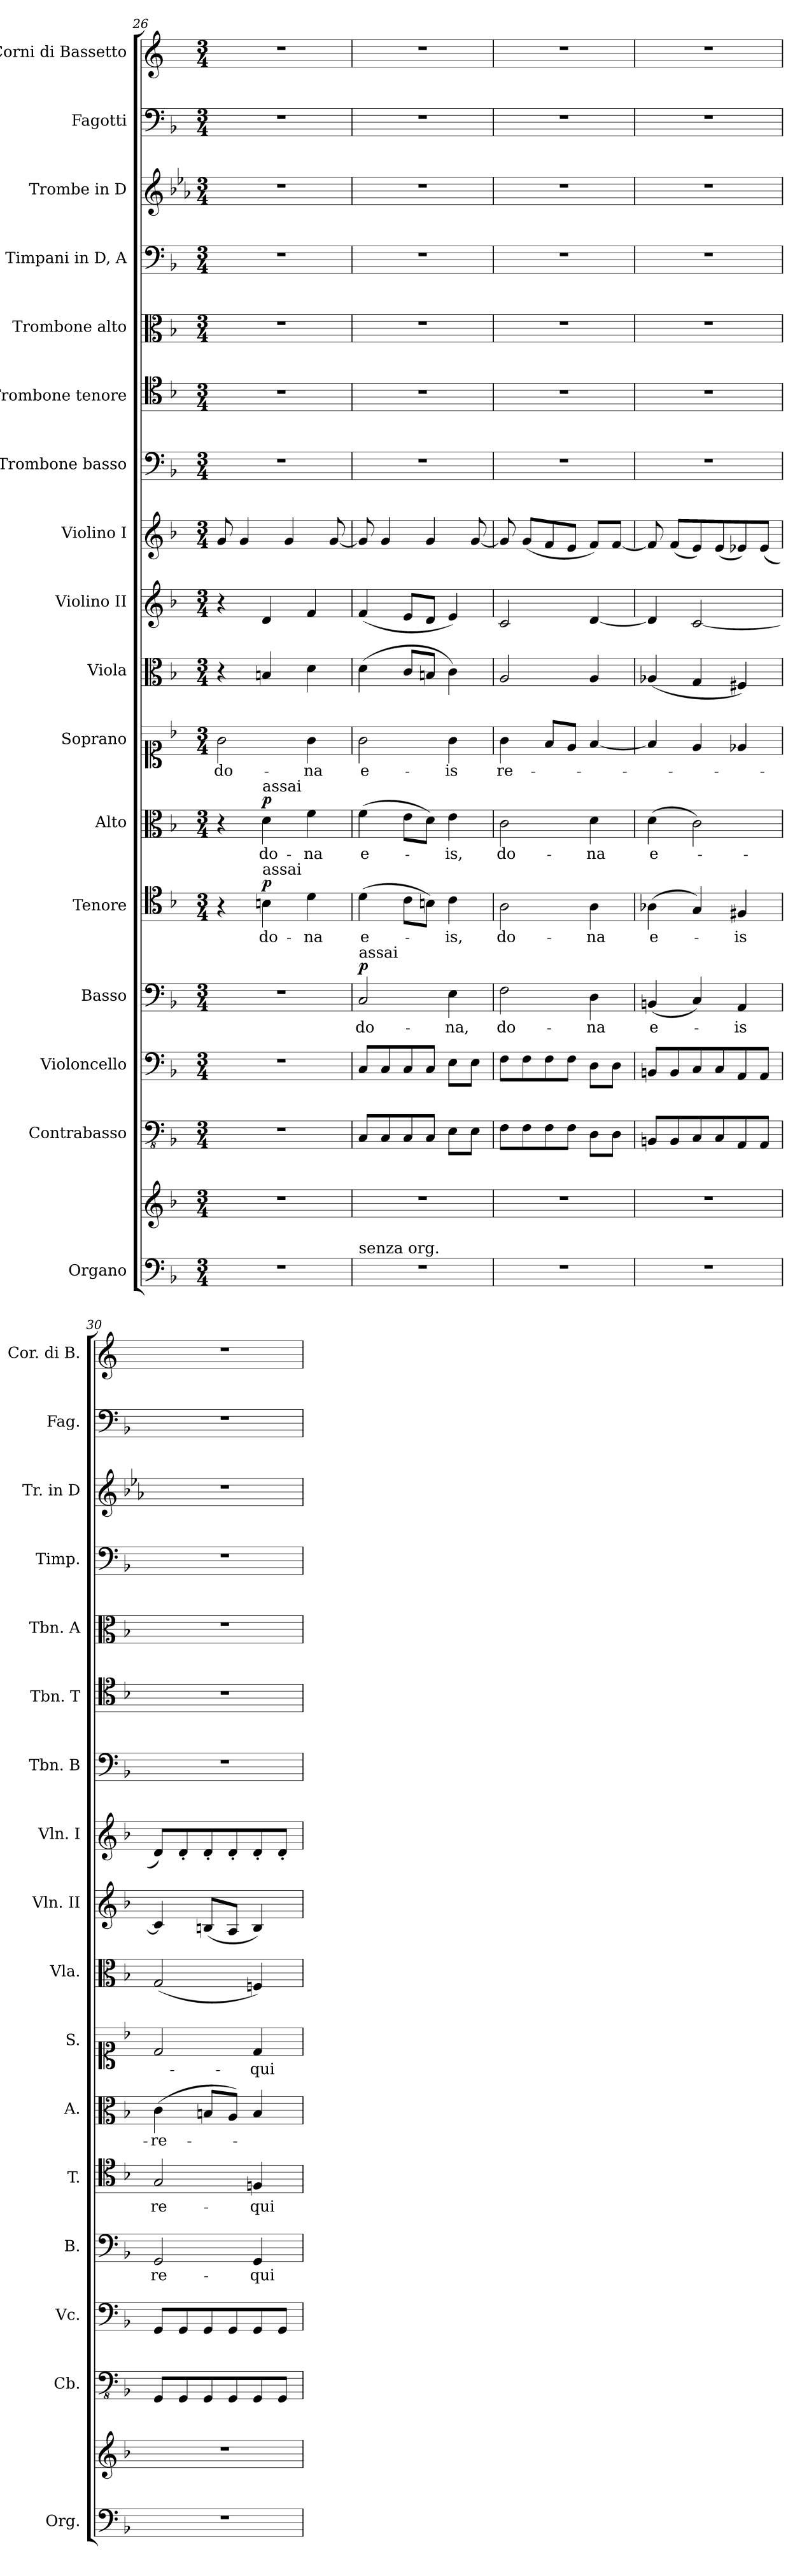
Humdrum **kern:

**kern	**kern	**kern	**kern	**kern	**text	**dynam	**kern	**text	**dynam	**kern	**text	**dynam	**kern	**text	**kern	**kern	**kern	**kern	**kern	**kern	**kern	**kern	**kern	**kern
*part17	*part17	*part16	*part15	*part14	*part14	*part14	*part13	*part13	*part13	*part12	*part12	*part12	*part11	*part11	*part10	*part9	*part8	*part7	*part6	*part5	*part4	*part3	*part2	*part1
*staff18	*staff17	*staff16	*staff15	*staff14	*staff14	*staff14	*staff13	*staff13	*staff13	*staff12	*staff12	*staff12	*staff11	*staff11	*staff10	*staff9	*staff8	*staff7	*staff6	*staff5	*staff4	*staff3	*staff2	*staff1
*I"Organo	*	*I"Contrabasso	*I"Violoncello	*I"Basso	*	*	*I"Tenore	*	*	*I"Alto	*	*	*I"Soprano	*	*I"Viola	*I"Violino II	*I"Violino I	*I"Trombone basso	*I"Trombone tenore	*I"Trombone alto	*I"Timpani in D, A	*I"Trombe in D	*I"Fagotti	*I"Corni di Bassetto
*I'Org.	*	*I'Cb.	*I'Vc.	*I'B.	*	*	*I'T.	*	*	*I'A.	*	*	*I'S.	*	*I'Vla.	*I'Vln. II	*I'Vln. I	*I'Tbn. B	*I'Tbn. T	*I'Tbn. A	*I'Timp.	*I'Tr. in D	*I'Fag.	*I'Cor. di B.
*clefF4	*clefG2	*clefFv4	*clefF4	*clefF4	*	*	*clefC4	*	*	*clefC3	*	*	*clefC1	*	*clefC3	*clefG2	*clefG2	*clefF4	*clefC4	*clefC3	*clefF4	*clefG2	*clefF4	*clefG2
*	*	*	*	*	*	*	*	*	*	*	*	*	*	*	*	*	*	*	*	*	*	*ITrd-1c-2	*	*ITrd4c7
*k[b-]	*k[b-]	*k[b-]	*k[b-]	*k[b-]	*	*	*k[b-]	*	*	*k[b-]	*	*	*k[b-]	*	*k[b-]	*k[b-]	*k[b-]	*k[b-]	*k[b-]	*k[b-]	*k[b-]	*k[b-]	*k[b-]	*k[b-]
*M3/4	*M3/4	*M3/4	*M3/4	*M3/4	*	*	*M3/4	*	*	*M3/4	*	*	*M3/4	*	*M3/4	*M3/4	*M3/4	*M3/4	*M3/4	*M3/4	*M3/4	*M3/4	*M3/4	*M3/4
=26	=26	=26	=26	=26	=26	=26	=26	=26	=26	=26	=26	=26	=26	=26	=26	=26	=26	=26	=26	=26	=26	=26	=26	=26
!	!	!	!	!	!	!	!	!	!	!	!	!	!	!LO:LY:b	!	!	!	!	!	!	!	!	!	!
2.r	2.r	2.r	2.r	2.r	.	.	4r	.	.	4r	.	.	2g\	do-	4r	4r	8g/	2.r	2.r	2.r	2.r	2.r	2.r	2.r
.	.	.	.	.	.	.	.	.	.	.	.	.	.	.	.	.	4g/	.	.	.	.	.	.	.
!	!	!	!	!	!	!	!	!	!	!LO:TX:a:t=assai	!	!	!	!	!	!	!	!	!	!	!	!	!	!
!	!	!	!	!	!	!	!LO:TX:a:t=assai	!	!	!	!	!	!	!	!	!	!	!	!	!	!	!	!	!
!	!	!	!	!	!	!	!	!LO:LY:b	!LO:DY:a	!	!LO:LY:b	!LO:DY:a	!	!	!	!	!	!	!	!	!	!	!	!
.	.	.	.	.	.	.	4Bn\	do-	p	4d\	do-	p	.	.	4Bn/	4d/	.	.	.	.	.	.	.	.
.	.	.	.	.	.	.	.	.	.	.	.	.	.	.	.	.	4g/	.	.	.	.	.	.	.
!	!	!	!	!	!	!	!	!LO:LY:b	!	!	!LO:LY:b	!	!	!LO:LY:b	!	!	!	!	!	!	!	!	!	!
.	.	.	.	.	.	.	4d\	-na	.	4f\	-na	.	4g\	-na	4d\	4f/	.	.	.	.	.	.	.	.
.	.	.	.	.	.	.	.	.	.	.	.	.	.	.	.	.	[8g/	.	.	.	.	.	.	.
=27	=27	=27	=27	=27	=27	=27	=27	=27	=27	=27	=27	=27	=27	=27	=27	=27	=27	=27	=27	=27	=27	=27	=27	=27
!	!	!	!	!LO:TX:a:t=assai	!	!	!	!	!	!	!	!	!	!	!	!	!	!	!	!	!	!	!	!
!LO:TX:a:t=senza org.	!	!	!	!	!	!	!	!	!	!	!	!	!	!	!	!	!	!	!	!	!	!	!	!
!	!	!	!	!	!LO:LY:b	!LO:DY:a	!	!LO:LY:b	!	!	!LO:LY:b	!	!	!LO:LY:b	!	!	!	!	!	!	!	!	!	!
2.r	2.r	8CC/L	8C/L	2C/	do-	p	(>4d\	e-	.	(>4f\	e-	.	2g\	e-	(>4d\	(<4f/	8g/]	2.r	2.r	2.r	2.r	2.r	2.r	2.r
.	.	8CC/	8C/	.	.	.	.	.	.	.	.	.	.	.	.	.	4g/	.	.	.	.	.	.	.
.	.	8CC/	8C/	.	.	.	8c\L	.	.	8e\L	.	.	.	.	8c/L	8e/L	.	.	.	.	.	.	.	.
.	.	8CC/J	8C/J	.	.	.	8Bn\J)	.	.	8d\J)	.	.	.	.	8Bn/J	8d/J	4g/	.	.	.	.	.	.	.
!	!	!	!	!	!LO:LY:b	!	!	!LO:LY:b	!	!	!LO:LY:b	!	!	!LO:LY:b	!	!	!	!	!	!	!	!	!	!
.	.	8EE\L	8E\L	4E\	-na,	.	4c\	-is,	.	4e\	-is,	.	4g\	-is	4c\)	4e/)	.	.	.	.	.	.	.	.
.	.	8EE\J	8E\J	.	.	.	.	.	.	.	.	.	.	.	.	.	[8g/	.	.	.	.	.	.	.
=28	=28	=28	=28	=28	=28	=28	=28	=28	=28	=28	=28	=28	=28	=28	=28	=28	=28	=28	=28	=28	=28	=28	=28	=28
!	!	!	!	!	!LO:LY:b	!	!	!LO:LY:b	!	!	!LO:LY:b	!	!	!LO:LY:b	!	!	!	!	!	!	!	!	!	!
2.r	2.r	8FF\L	8F\L	2F\	do-	.	2A\	do-	.	2c\	do-	.	4g\	re-	2A/	2c/	8g/]	2.r	2.r	2.r	2.r	2.r	2.r	2.r
.	.	8FF\	8F\	.	.	.	.	.	.	.	.	.	.	.	.	.	(<8g/L	.	.	.	.	.	.	.
.	.	8FF\	8F\	.	.	.	.	.	.	.	.	.	8f/L	.	.	.	8f/	.	.	.	.	.	.	.
.	.	8FF\J	8F\J	.	.	.	.	.	.	.	.	.	8e/J	.	.	.	8e/J	.	.	.	.	.	.	.
!	!	!	!	!	!LO:LY:b	!	!	!LO:LY:b	!	!	!LO:LY:b	!	!	!	!	!	!	!	!	!	!	!	!	!
.	.	8DD\L	8D\L	4D\	-na	.	4A\	-na	.	4d\	-na	.	[4f/	.	4A/	[4d/	8f/L)	.	.	.	.	.	.	.
.	.	8DD\J	8D\J	.	.	.	.	.	.	.	.	.	.	.	.	.	[8f/J	.	.	.	.	.	.	.
=29	=29	=29	=29	=29	=29	=29	=29	=29	=29	=29	=29	=29	=29	=29	=29	=29	=29	=29	=29	=29	=29	=29	=29	=29
!	!	!	!	!	!LO:LY:b	!	!	!LO:LY:b	!	!	!LO:LY:b	!	!	!	!	!	!	!	!	!	!	!	!	!
2.r	2.r	8BBBn/L	8BBn/L	(<4BBn/	e-	.	(>4A-X\	e-	.	(>4d\	e-	.	4f/]	.	(<4A-X/	4d/]	8f/]	2.r	2.r	2.r	2.r	2.r	2.r	2.r
.	.	8BBB/	8BB/	.	.	.	.	.	.	.	.	.	.	.	.	.	(<8f/L	.	.	.	.	.	.	.
.	.	8CC/	8C/	4C/)	.	.	4G/)	.	.	2c\)	.	.	4e/	.	4G/	[2c/	8e/)	.	.	.	.	.	.	.
.	.	8CC/	8C/	.	.	.	.	.	.	.	.	.	.	.	.	.	(<8e/	.	.	.	.	.	.	.
!	!	!	!	!	!LO:LY:b	!	!	!LO:LY:b	!	!	!	!	!	!	!	!	!	!	!	!	!	!	!	!
.	.	8AAA/	8AA/	4AA/	-is	.	4F#X/	-is	.	.	.	.	4e-X/	.	4F#X/)	.	8e-X/)	.	.	.	.	.	.	.
.	.	8AAA/J	8AA/J	.	.	.	.	.	.	.	.	.	.	.	.	.	(<8e-/J	.	.	.	.	.	.	.
!!LO:PB:g=z
=30	=30	=30	=30	=30	=30	=30	=30	=30	=30	=30	=30	=30	=30	=30	=30	=30	=30	=30	=30	=30	=30	=30	=30	=30
!	!	!	!	!	!LO:LY:b	!	!	!LO:LY:b	!	!	!LO:LY:b	!	!	!	!	!	!	!	!	!	!	!	!	!
2.r	2.r	8GGG/L	8GG/L	2GG/	re-	.	2G/	re-	.	(>4c\	re-	.	2d/	.	(<2G/	4c/]	8d/L)	2.r	2.r	2.r	2.r	2.r	2.r	2.r
.	.	8GGG/	8GG/	.	.	.	.	.	.	.	.	.	.	.	.	.	8d'/	.	.	.	.	.	.	.
.	.	8GGG/	8GG/	.	.	.	.	.	.	8Bn/L	.	.	.	.	.	(<8Bn/L	8d'/	.	.	.	.	.	.	.
.	.	8GGG/	8GG/	.	.	.	.	.	.	8A/J)	.	.	.	.	.	8A/J	8d'/	.	.	.	.	.	.	.
!	!	!	!	!	!LO:LY:b	!	!	!LO:LY:b	!	!	!	!	!	!LO:LY:b	!	!	!	!	!	!	!	!	!	!
.	.	8GGG/	8GG/	4GG/	-qui-	.	4Fn/	-qui-	.	4B/	.	.	4d/	-qui-	4Fn/)	4B/)	8d'/	.	.	.	.	.	.	.
.	.	8GGG/J	8GG/J	.	.	.	.	.	.	.	.	.	.	.	.	.	8d'/J	.	.	.	.	.	.	.
=	=	=	=	=	=	=	=	=	=	=	=	=	=	=	=	=	=	=	=	=	=	=	=	=
*-	*-	*-	*-	*-	*-	*-	*-	*-	*-	*-	*-	*-	*-	*-	*-	*-	*-	*-	*-	*-	*-	*-	*-	*-
